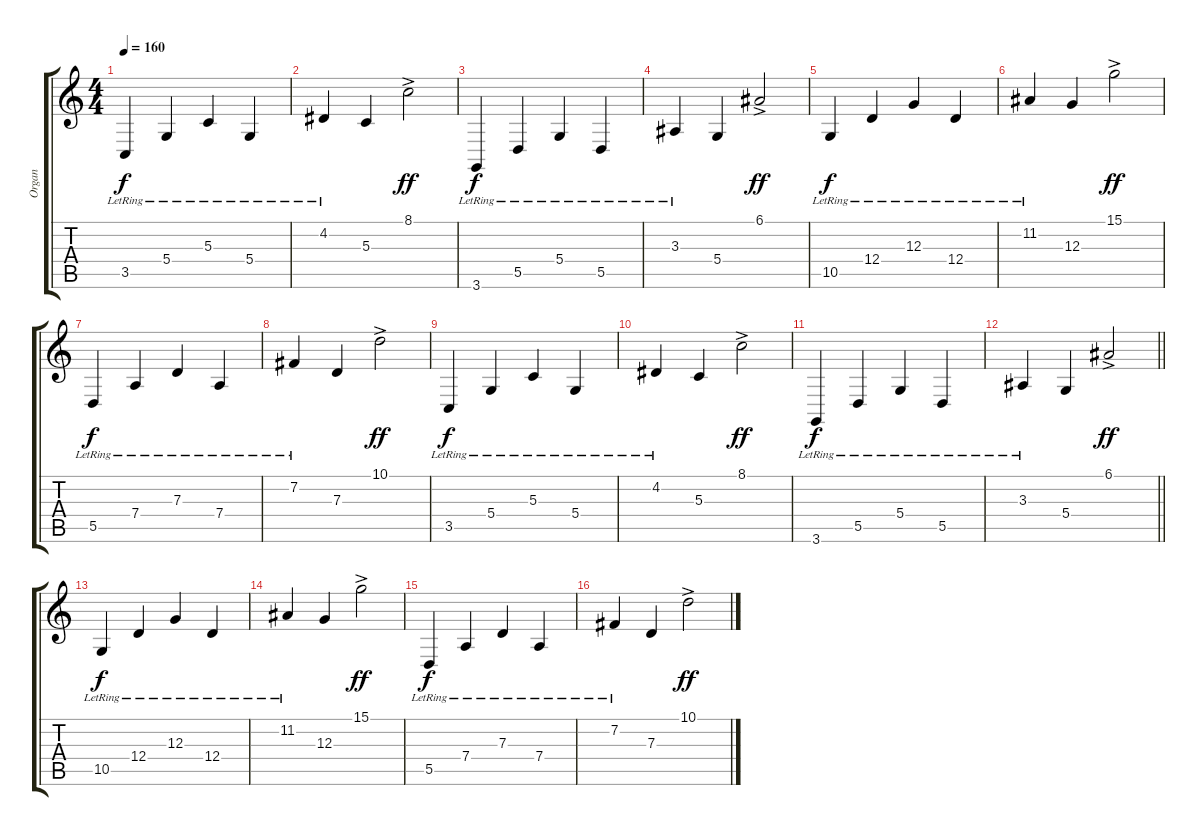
\track ("Organ" "Organ") {instrument churchorgan}
\staff {score tabs}
\tuning (E4 B3 G3 D3 A2 E2) {hide}
\ts (4 4)
\tempo 160
\clef g2
\ks c
3.5{lr}.4{dy f} 5.4{lr}.4 5.3{lr}.4 5.4{lr}.4 |
4.2{lr}.4 5.3.4 8.1{ac}.2{dy ff} |
3.6{lr}.4{dy f} 5.5{lr}.4 5.4{lr}.4 5.5{lr}.4 |
3.3{lr}.4 5.4.4 6.1{ac}.2{dy ff} |
10.5{lr}.4{dy f} 12.4{lr}.4 12.3{lr}.4 12.4{lr}.4 |
11.2{lr}.4 12.3.4 15.1{ac}.2{dy ff} |
5.5{lr}.4{dy f} 7.4{lr}.4 7.3{lr}.4 7.4{lr}.4 |
7.2{lr}.4 7.3.4 10.1{ac}.2{dy ff} |
3.5{lr}.4{dy f} 5.4{lr}.4 5.3{lr}.4 5.4{lr}.4 |
4.2{lr}.4 5.3.4 8.1{ac}.2{dy ff} |
3.6{lr}.4{dy f} 5.5{lr}.4 5.4{lr}.4 5.5{lr}.4 |
\barLineRight lightlight
3.3{lr}.4 5.4.4 6.1{ac}.2{dy ff} |
10.5{lr}.4{dy f} 12.4{lr}.4 12.3{lr}.4 12.4{lr}.4 |
11.2{lr}.4 12.3.4 15.1{ac}.2{dy ff} |
5.5{lr}.4{dy f} 7.4{lr}.4 7.3{lr}.4 7.4{lr}.4 |
7.2{lr}.4 7.3.4 10.1{ac}.2{dy ff}
